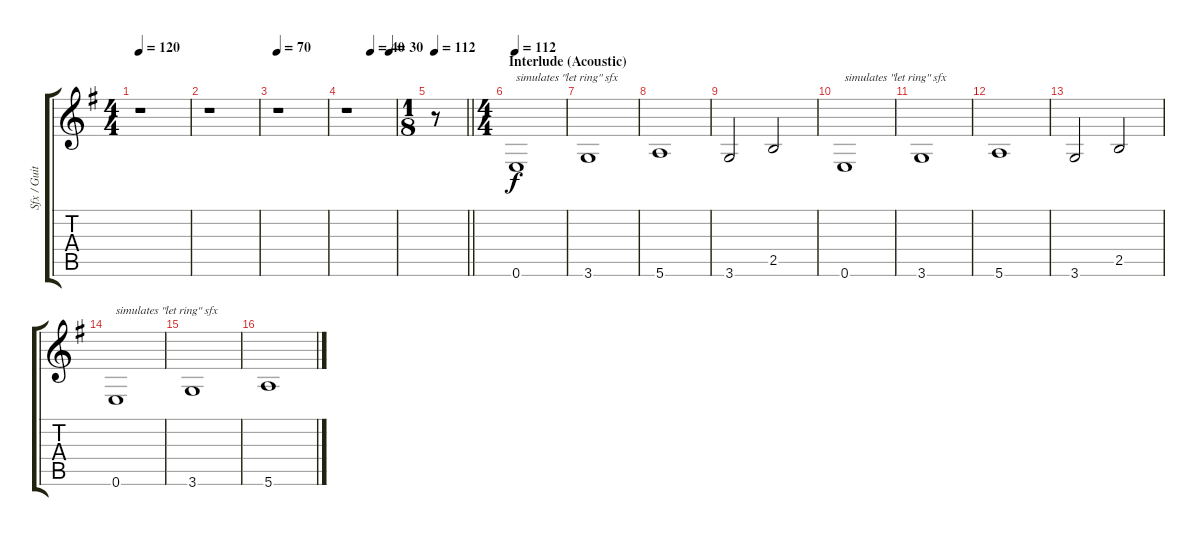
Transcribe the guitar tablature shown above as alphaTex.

\track ("Sfx / Guitar" "Sfx / Guit") {instrument acousticguitarsteel}
\staff {score tabs}
\tuning (E4 B3 G3 D3 A2 E2) {hide}
\ts (4 4)
\tempo 120
\clef g2
\ks eminor
r.1{dy f} |
r.1 |
\tempo 70
r.1 |
\tempo (40 0.5)
\tempo (30 0.875)
r.1 |
\ts (1 8)
\tempo 112
\barLineRight lightlight
r.8 |
\ts (4 4)
\section ("" "Interlude (Acoustic)")
\tempo 112
0.6.1{txt "simulates \"let ring\" sfx" volume 10 instrument acousticguitarsteel} |
3.6.1 |
5.6.1 |
3.6.2 2.5.2 |
0.6.1{txt "simulates \"let ring\" sfx" volume 13 instrument acousticguitarsteel} |
3.6.1 |
5.6.1 |
3.6.2 2.5.2 |
0.6.1{txt "simulates \"let ring\" sfx" volume 9 instrument acousticguitarsteel} |
3.6.1 |
5.6.1
